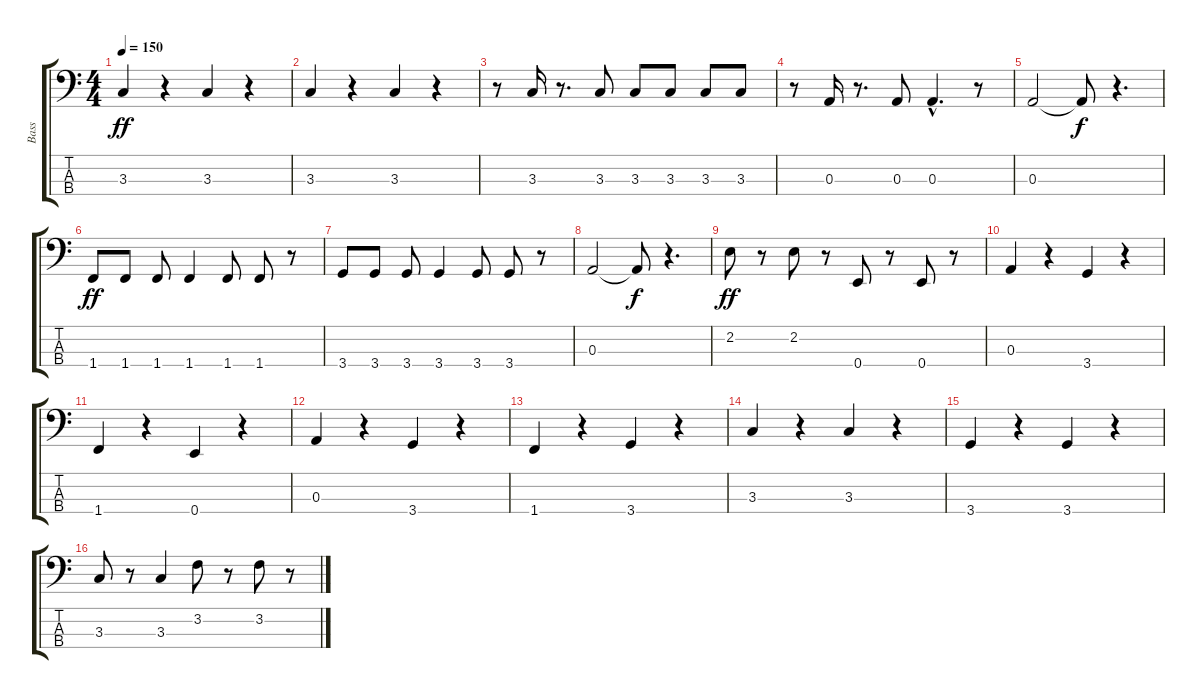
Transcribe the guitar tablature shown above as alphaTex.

\track ("Bass" "Bass") {instrument electricbasspick}
\staff {score tabs}
\tuning (G2 D2 A1 E1) {hide}
\ts (4 4)
\tempo 150
\clef f4
\ks c
3.3.4{dy ff} r.4 3.3.4 r.4 |
3.3.4 r.4 3.3.4 r.4 |
r.8 3.3.16 r.8{d} 3.3.8 3.3.8 3.3.8 3.3.8 3.3.8 |
r.8 0.3.16 r.8{d} 0.3.8 0.3{hac}.4{d} r.8 |
0.3.2 0.3{t}.8{dy f} r.4{d} |
1.4.8{dy ff} 1.4.8 1.4.8 1.4.4 1.4.8 1.4.8 r.8 |
3.4.8 3.4.8 3.4.8 3.4.4 3.4.8 3.4.8 r.8 |
0.3.2 0.3{t}.8{dy f} r.4{d} |
2.2.8{dy ff} r.8 2.2.8 r.8 0.4.8 r.8 0.4.8 r.8 |
0.3.4 r.4 3.4.4 r.4 |
1.4.4 r.4 0.4.4 r.4 |
0.3.4 r.4 3.4.4 r.4 |
1.4.4 r.4 3.4.4 r.4 |
3.3.4 r.4 3.3.4 r.4 |
3.4.4 r.4 3.4.4 r.4 |
3.3.8 r.8 3.3.4 3.2.8 r.8 3.2.8 r.8
